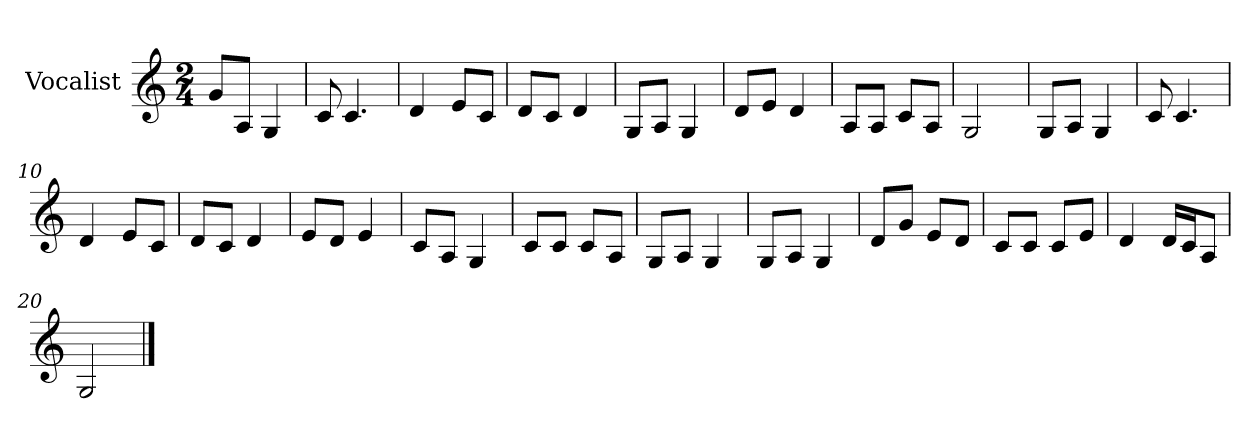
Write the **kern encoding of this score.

**kern
*part1
*staff1
*I"Vocalist
*k[]
*C:
*M2/4
=
8gL
8AJ
4G
=1
8c
4.c
=2
4d
8eL
8cJ
=3
8dL
8cJ
4d
=4
8GL
8AJ
4G
=5
8dL
8eJ
4d
=6
8AL
8AJ
8cL
8AJ
=7
2G
=8
8GL
8AJ
4G
=9
8c
4.c
=10
4d
8eL
8cJ
=11
8dL
8cJ
4d
=12
8eL
8dJ
4e
=13
8cL
8AJ
4G
=14
8cL
8cJ
8cL
8AJ
=15
8GL
8AJ
4G
=16
8GL
8AJ
4G
=17
8dL
8gJ
8eL
8dJ
=18
8cL
8cJ
8cL
8eJ
=19
4d
16dLL
16cJ
8AJ
=20
2G
==
*-
